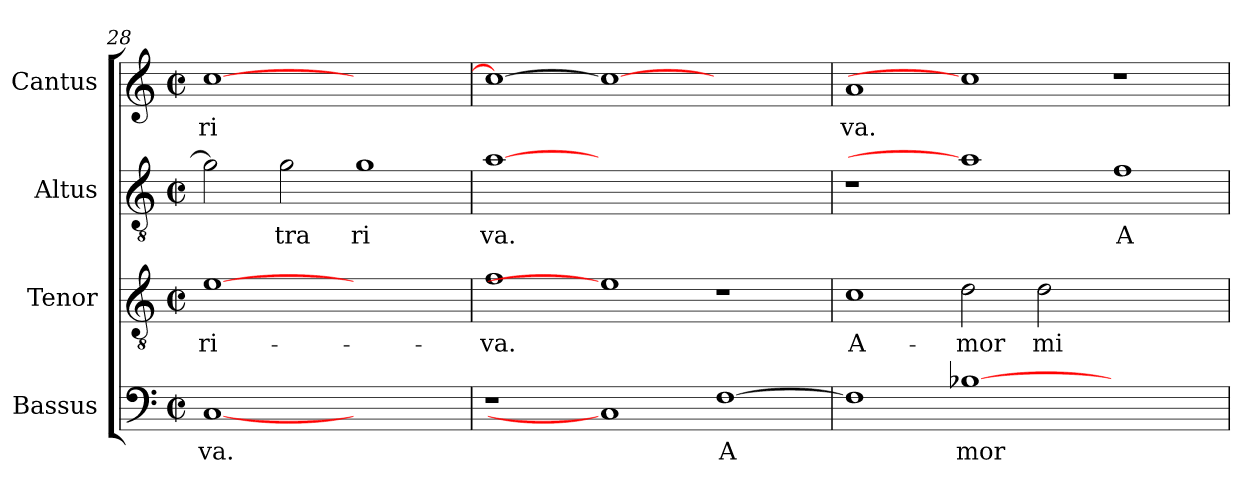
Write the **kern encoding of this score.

**kern	**text	**kern	**text	**kern	**text	**kern	**text
*part4	*part4	*part3	*part3	*part2	*part2	*part1	*part1
*staff4	*staff4	*staff3	*staff3	*staff2	*staff2	*staff1	*staff1
*I"Bassus	*	*I"Tenor	*	*I"Altus	*	*I"Cantus	*
*I'Bassus	*	*I'Tenor	*	*I'Altus	*	*I'Cantus	*
!!LO:PB:g=z
*clefF4	*	*clefGv2	*	*clefGv2	*	*clefG2	*
*k[]	*	*k[]	*	*k[]	*	*k[]	*
*C:	*	*C:	*	*C:	*	*C:	*
*M2/2	*	*M2/2	*	*M2/2	*	*M2/2	*
*met(c|)	*	*met(c|)	*	*met(c|)	*	*met(c|)	*
=28	=28	=28	=28	=28	=28	=28	=28
!	!LO:LY:b:cj	!	!LO:LY:b:cj	!	!LO:LY:b:cj	!	!LO:LY:b:cj
[1C	-va.	[1e	ri-	2g\]	--	[>1cc	ri
!	!	!	!	!	!LO:LY:b:cj	!	!
.	.	.	.	2g\	-tra	.	.
!	!	!	!	!	!LO:LY:b:cj	!	!
1ryy	.	1ryy	.	1g	ri	1ryy	.
=29	=29	=29	=29	=29	=29	=29	=29
!	!	!	!LO:LY:b:cj	!	!LO:LY:b:cj	!	!LO:LY:b:cj
1r	.	1f	-va.	[1a	va.	1cc_	.
1C]	.	1e]	.	0ryy	.	1cc_	.
!	!LO:LY:b:cj	!	!	!	!	!	!
[>1F	A-	1r	.	.	.	1ryy	.
=30	=30	=30	=30	=30	=30	=30	=30
!	!LO:LY:b:cj	!	!LO:LY:b:cj	!	!	!	!LO:LY:b:cj
1F]	--	1c	A-	1r	.	1a	va.
!	!LO:LY:b:cj	!	!LO:LY:b:cj	!	!	!	!
[>1B-	-mor	2d\	-mor	1a]	.	1cc]	.
!	!	!	!LO:LY:b:cj	!	!	!	!
.	.	2d\	mi	.	.	.	.
!	!	!	!	!	!LO:LY:b:cj	!	!
1ryy	.	1ryy	.	1f	A	1r	.
=	=	=	=	=	=	=	=
*-	*-	*-	*-	*-	*-	*-	*-
